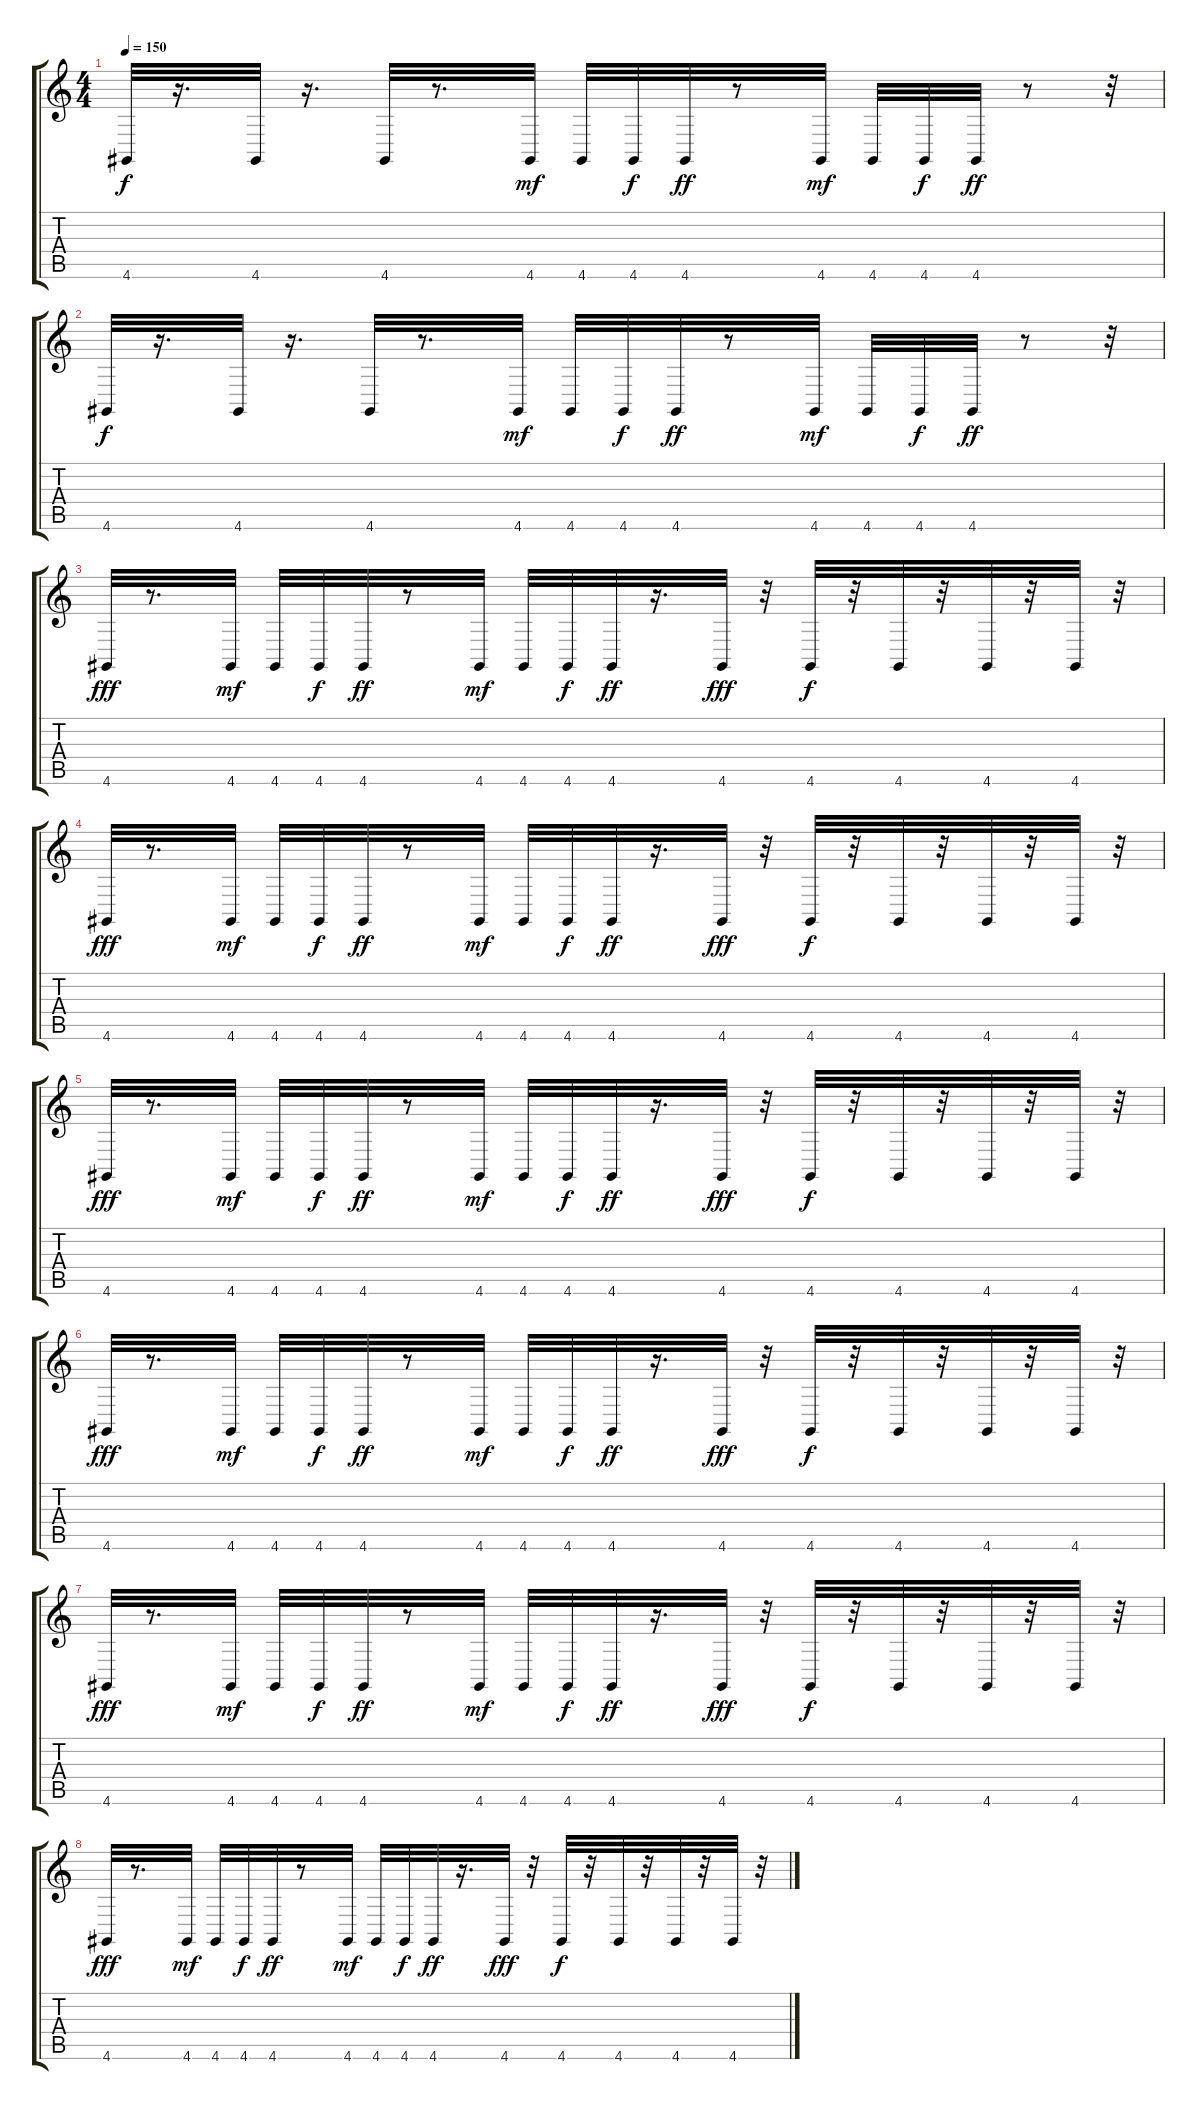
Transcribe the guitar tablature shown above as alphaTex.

\track "" {instrument timpani}
\staff {score tabs}
\tuning (E4 B3 G3 D3 A2 E2) {hide}
\ts (4 4)
\tempo 150
\clef g2
\ks c
4.6.32{dy f} r.16{d} 4.6.32 r.16{d} 4.6.32 r.8{d} 4.6.32{dy mf} 4.6.32 4.6.32{dy f} 4.6.32{dy ff} r.8 4.6.32{dy mf} 4.6.32 4.6.32{dy f} 4.6.32{dy ff} r.8 r.32 |
4.6.32{dy f} r.16{d} 4.6.32 r.16{d} 4.6.32 r.8{d} 4.6.32{dy mf} 4.6.32 4.6.32{dy f} 4.6.32{dy ff} r.8 4.6.32{dy mf} 4.6.32 4.6.32{dy f} 4.6.32{dy ff} r.8 r.32 |
4.6.32{dy fff} r.8{d} 4.6.32{dy mf} 4.6.32 4.6.32{dy f} 4.6.32{dy ff} r.8 4.6.32{dy mf} 4.6.32 4.6.32{dy f} 4.6.32{dy ff} r.16{d} 4.6.32{dy fff} r.32 4.6.32{dy f} r.32 4.6.32 r.32 4.6.32 r.32 4.6.32 r.32 |
4.6.32{dy fff} r.8{d} 4.6.32{dy mf} 4.6.32 4.6.32{dy f} 4.6.32{dy ff} r.8 4.6.32{dy mf} 4.6.32 4.6.32{dy f} 4.6.32{dy ff} r.16{d} 4.6.32{dy fff} r.32 4.6.32{dy f} r.32 4.6.32 r.32 4.6.32 r.32 4.6.32 r.32 |
4.6.32{dy fff} r.8{d} 4.6.32{dy mf} 4.6.32 4.6.32{dy f} 4.6.32{dy ff} r.8 4.6.32{dy mf} 4.6.32 4.6.32{dy f} 4.6.32{dy ff} r.16{d} 4.6.32{dy fff} r.32 4.6.32{dy f} r.32 4.6.32 r.32 4.6.32 r.32 4.6.32 r.32 |
4.6.32{dy fff} r.8{d} 4.6.32{dy mf} 4.6.32 4.6.32{dy f} 4.6.32{dy ff} r.8 4.6.32{dy mf} 4.6.32 4.6.32{dy f} 4.6.32{dy ff} r.16{d} 4.6.32{dy fff} r.32 4.6.32{dy f} r.32 4.6.32 r.32 4.6.32 r.32 4.6.32 r.32 |
4.6.32{dy fff} r.8{d} 4.6.32{dy mf} 4.6.32 4.6.32{dy f} 4.6.32{dy ff} r.8 4.6.32{dy mf} 4.6.32 4.6.32{dy f} 4.6.32{dy ff} r.16{d} 4.6.32{dy fff} r.32 4.6.32{dy f} r.32 4.6.32 r.32 4.6.32 r.32 4.6.32 r.32 |
4.6.32{dy fff} r.8{d} 4.6.32{dy mf} 4.6.32 4.6.32{dy f} 4.6.32{dy ff} r.8 4.6.32{dy mf} 4.6.32 4.6.32{dy f} 4.6.32{dy ff} r.16{d} 4.6.32{dy fff} r.32 4.6.32{dy f} r.32 4.6.32 r.32 4.6.32 r.32 4.6.32 r.32
